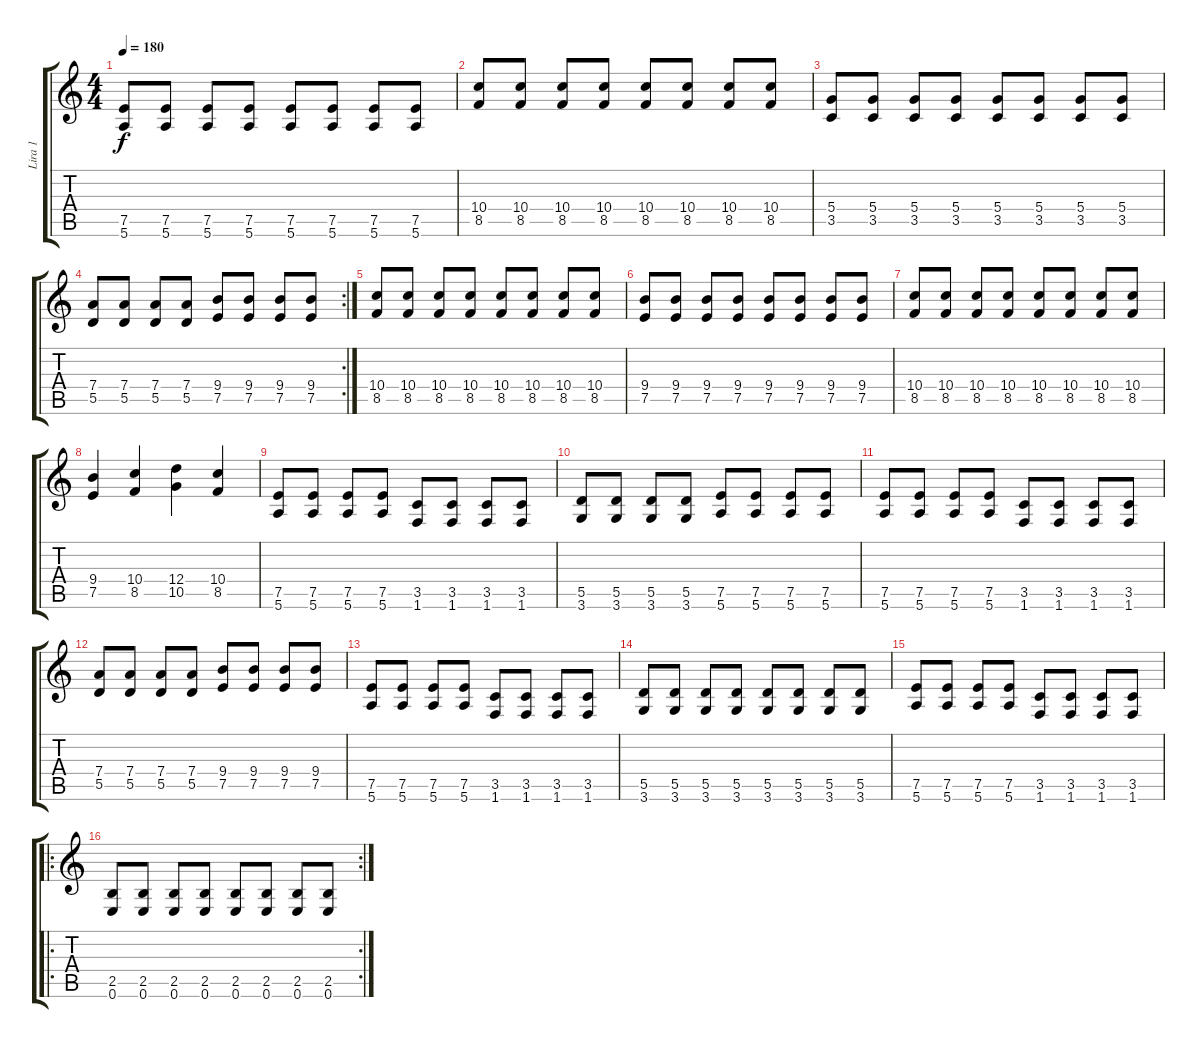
\track ("Lira 1" "Lira 1") {instrument overdrivenguitar}
\staff {score tabs}
\tuning (E4 B3 G3 D3 A2 E2) {hide}
\ts (4 4)
\tempo 180
\clef g2
\ks c
(7.5 5.6).8{dy f} (7.5 5.6).8 (7.5 5.6).8 (7.5 5.6).8 (7.5 5.6).8 (7.5 5.6).8 (7.5 5.6).8 (7.5 5.6).8 |
(10.4 8.5).8 (10.4 8.5).8 (10.4 8.5).8 (10.4 8.5).8 (10.4 8.5).8 (10.4 8.5).8 (10.4 8.5).8 (10.4 8.5).8 |
(5.4 3.5).8 (5.4 3.5).8 (5.4 3.5).8 (5.4 3.5).8 (5.4 3.5).8 (5.4 3.5).8 (5.4 3.5).8 (5.4 3.5).8 |
\rc 2
(7.4 5.5).8 (7.4 5.5).8 (7.4 5.5).8 (7.4 5.5).8 (9.4 7.5).8 (9.4 7.5).8 (9.4 7.5).8 (9.4 7.5).8 |
(10.4 8.5).8 (10.4 8.5).8 (10.4 8.5).8 (10.4 8.5).8 (10.4 8.5).8 (10.4 8.5).8 (10.4 8.5).8 (10.4 8.5).8 |
(9.4 7.5).8 (9.4 7.5).8 (9.4 7.5).8 (9.4 7.5).8 (9.4 7.5).8 (9.4 7.5).8 (9.4 7.5).8 (9.4 7.5).8 |
(10.4 8.5).8 (10.4 8.5).8 (10.4 8.5).8 (10.4 8.5).8 (10.4 8.5).8 (10.4 8.5).8 (10.4 8.5).8 (10.4 8.5).8 |
(9.4 7.5).4 (10.4 8.5).4 (12.4 10.5).4 (10.4 8.5).4 |
(7.5 5.6).8 (7.5 5.6).8 (7.5 5.6).8 (7.5 5.6).8 (3.5 1.6).8 (3.5 1.6).8 (3.5 1.6).8 (3.5 1.6).8 |
(5.5 3.6).8 (5.5 3.6).8 (5.5 3.6).8 (5.5 3.6).8 (7.5 5.6).8 (7.5 5.6).8 (7.5 5.6).8 (7.5 5.6).8 |
(7.5 5.6).8 (7.5 5.6).8 (7.5 5.6).8 (7.5 5.6).8 (3.5 1.6).8 (3.5 1.6).8 (3.5 1.6).8 (3.5 1.6).8 |
(7.4 5.5).8 (7.4 5.5).8 (7.4 5.5).8 (7.4 5.5).8 (9.4 7.5).8 (9.4 7.5).8 (9.4 7.5).8 (9.4 7.5).8 |
(7.5 5.6).8 (7.5 5.6).8 (7.5 5.6).8 (7.5 5.6).8 (3.5 1.6).8 (3.5 1.6).8 (3.5 1.6).8 (3.5 1.6).8 |
(5.5 3.6).8 (5.5 3.6).8 (5.5 3.6).8 (5.5 3.6).8 (5.5 3.6).8 (5.5 3.6).8 (5.5 3.6).8 (5.5 3.6).8 |
(7.5 5.6).8 (7.5 5.6).8 (7.5 5.6).8 (7.5 5.6).8 (3.5 1.6).8 (3.5 1.6).8 (3.5 1.6).8 (3.5 1.6).8 |
\ro
\rc 2
(2.5 0.6).8 (2.5 0.6).8 (2.5 0.6).8 (2.5 0.6).8 (2.5 0.6).8 (2.5 0.6).8 (2.5 0.6).8 (2.5 0.6).8
